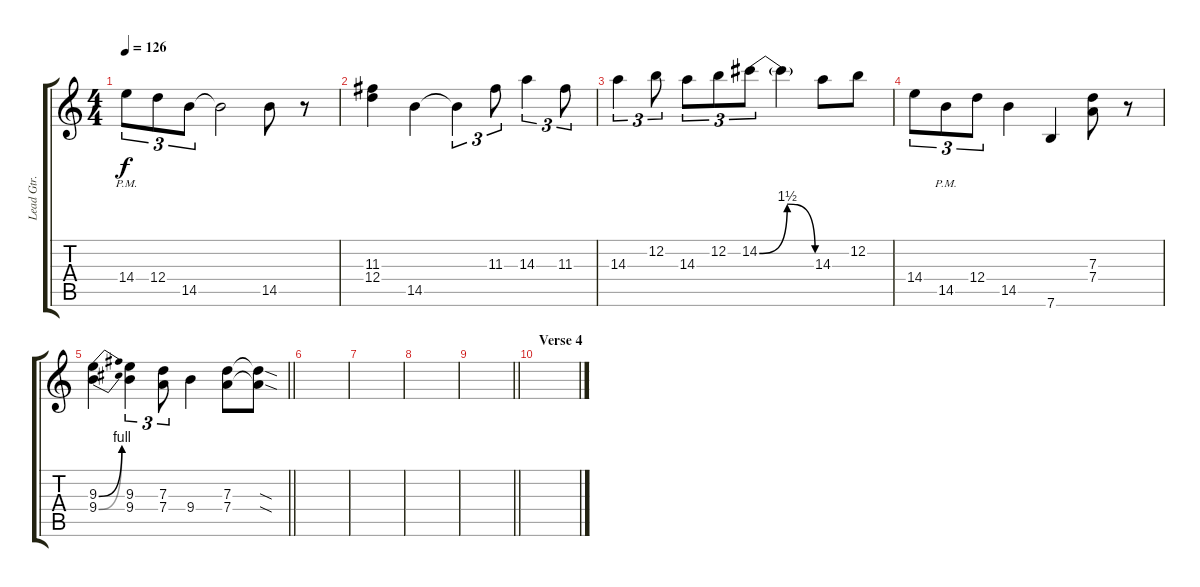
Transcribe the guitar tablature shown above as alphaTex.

\track ("Lead Gtr." "Lead Gtr.") {instrument distortionguitar}
\staff {score tabs}
\tuning (E4 B3 G3 D3 A2 E2) {hide}
\ts (4 4)
\tempo 126
\clef g2
\ks c
14.4{pm}.8{tu (3 2) dy f} 12.4.8{tu (3 2)} 14.5.8{tu (3 2)} 14.5{t}.2 14.5.8 r.8 |
(11.3 12.4).4 14.5.4 14.5{t}.4{tu (3 2)} 11.3.8{tu (3 2)} 14.3.4{tu (3 2)} 11.3.8{tu (3 2)} |
14.3.4{tu (3 2)} 12.2.8{tu (3 2)} 14.3.8{tu (3 2)} 12.2.8{tu (3 2)} 14.2{be (bendrelease 0 0 25 6 40 6 60 0)}.8{tu (3 2)} 14.2{t}.4 14.3.8 12.2.8 |
14.4.8{tu (3 2)} 14.5{pm}.8{tu (3 2)} 12.4.8{tu (3 2)} 14.5.4 7.6.4 (7.3 7.4).8 r.8 |
\barLineRight lightlight
(9.3{be (bend 0 0 60 4)} 9.4{be (bend 0 0 60 4)}).4 (9.3 9.4).4{tu (3 2)} (7.3 7.4).8{tu (3 2)} 9.4.4 (7.3 7.4).8 (7.3{sod t} 7.4{sod t}).8 |
\section ("" "")
|
|
|
\barLineRight lightlight
|
\section ("" "Verse 4")
